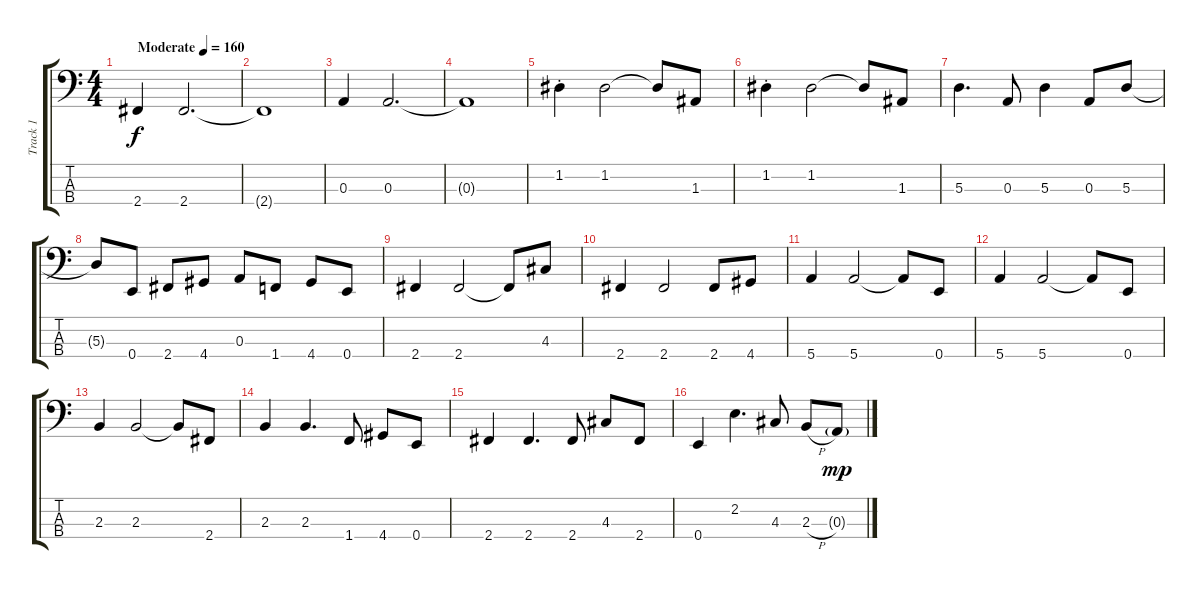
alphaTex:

\track ("Track 1" "Track 1") {instrument electricbassfinger}
\staff {score tabs}
\tuning (G2 D2 A1 E1) {hide}
\ts (4 4)
\tempo (160 "Moderate")
\clef f4
\ks c
2.4.4{dy f instrument electricbassfinger} 2.4.2{d} |
2.4{t}.1 |
0.3.4 0.3.2{d} |
0.3{t}.1 |
1.2{st}.4 1.2.2 1.2{t}.8 1.3.8 |
1.2{st}.4 1.2.2 1.2{t}.8 1.3.8 |
5.3.4{d} 0.3.8 5.3.4 0.3.8 5.3.8 |
5.3{t}.8 0.4.8 2.4.8 4.4.8 0.3.8 1.4.8 4.4.8 0.4.8 |
2.4.4 2.4.2 2.4{t}.8 4.3.8 |
2.4.4 2.4.2 2.4.8 4.4.8 |
5.4.4 5.4.2 5.4{t}.8 0.4.8 |
5.4.4 5.4.2 5.4{t}.8 0.4.8 |
2.3.4 2.3.2 2.3{t}.8 2.4.8 |
2.3.4 2.3.4{d} 1.4.8 4.4.8 0.4.8 |
2.4.4 2.4.4{d} 2.4.8 4.3.8 2.4.8 |
0.4.4 2.2.4{d} 4.3.8 2.3{h}.8 0.3{g}.8{dy mp}
